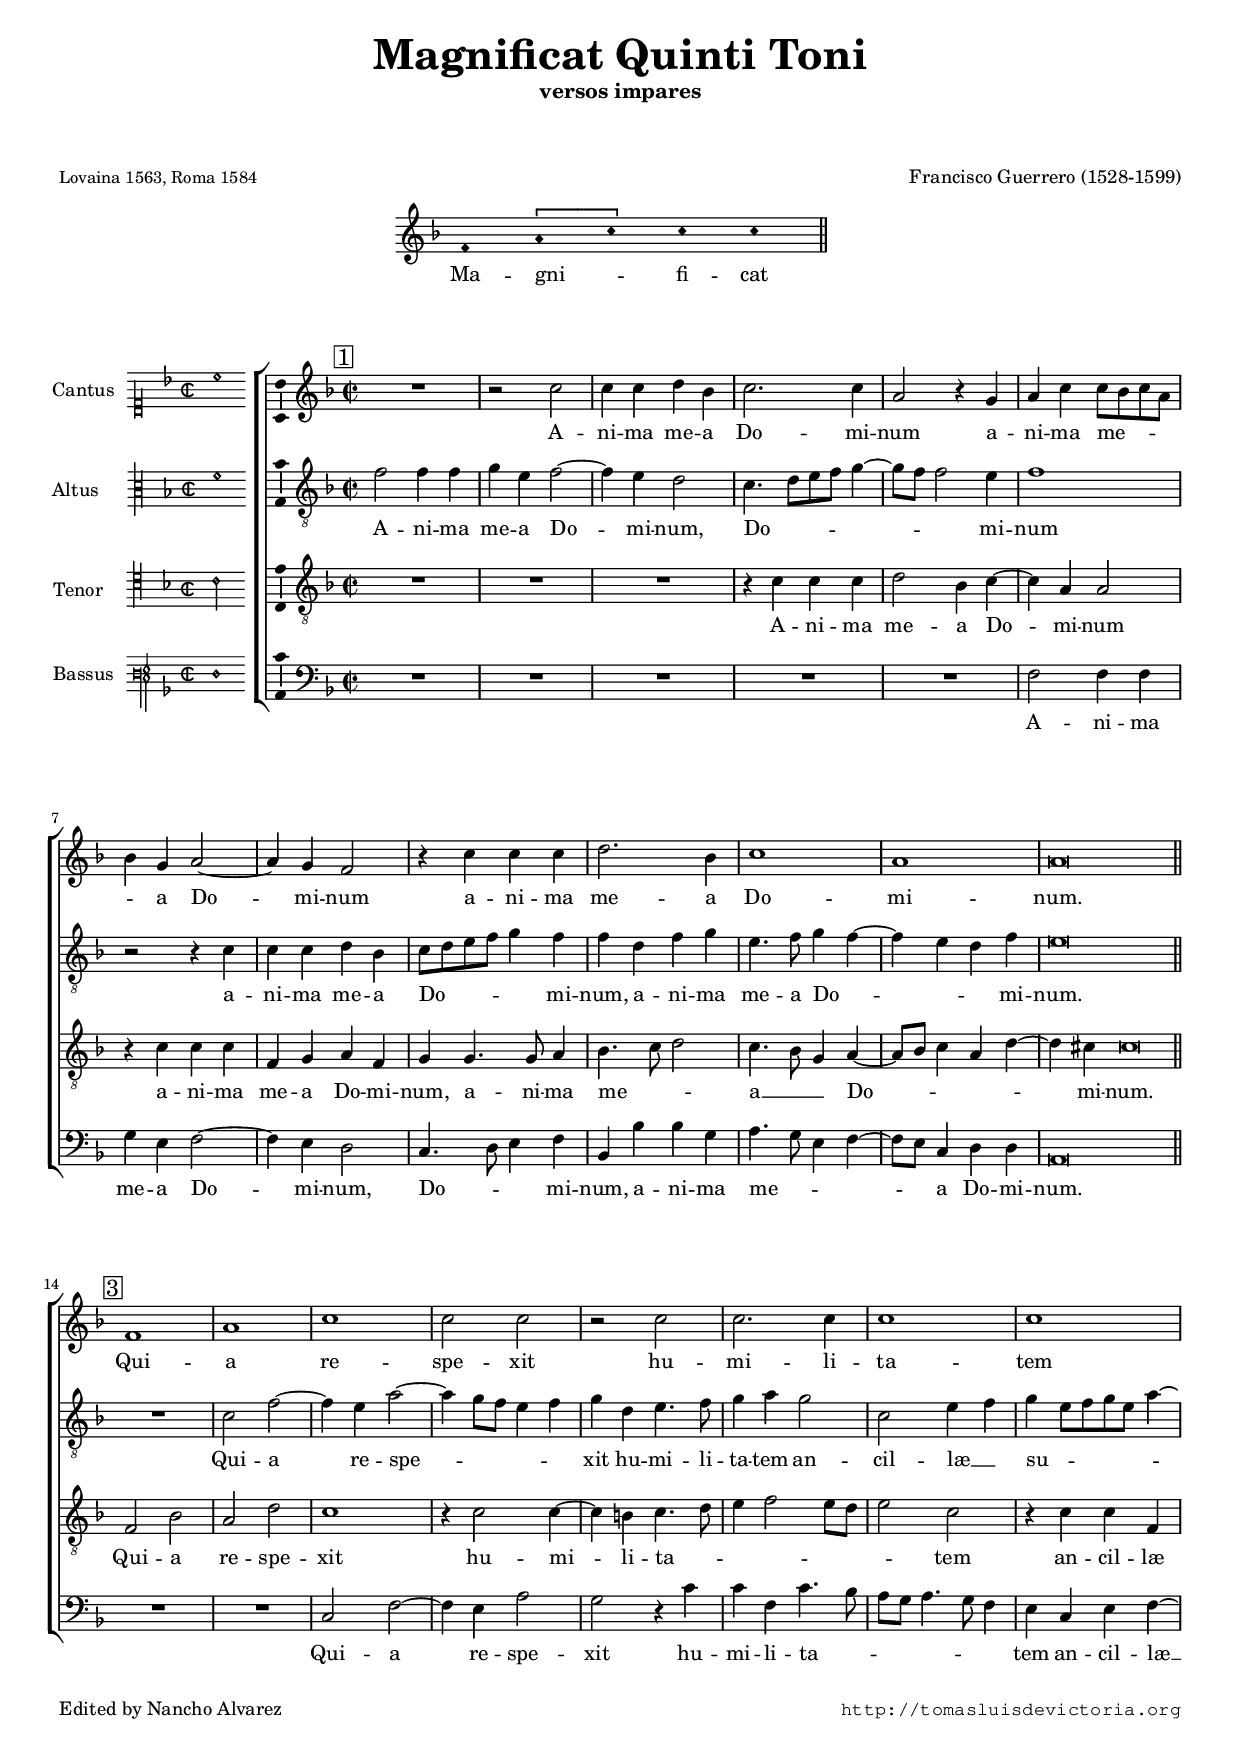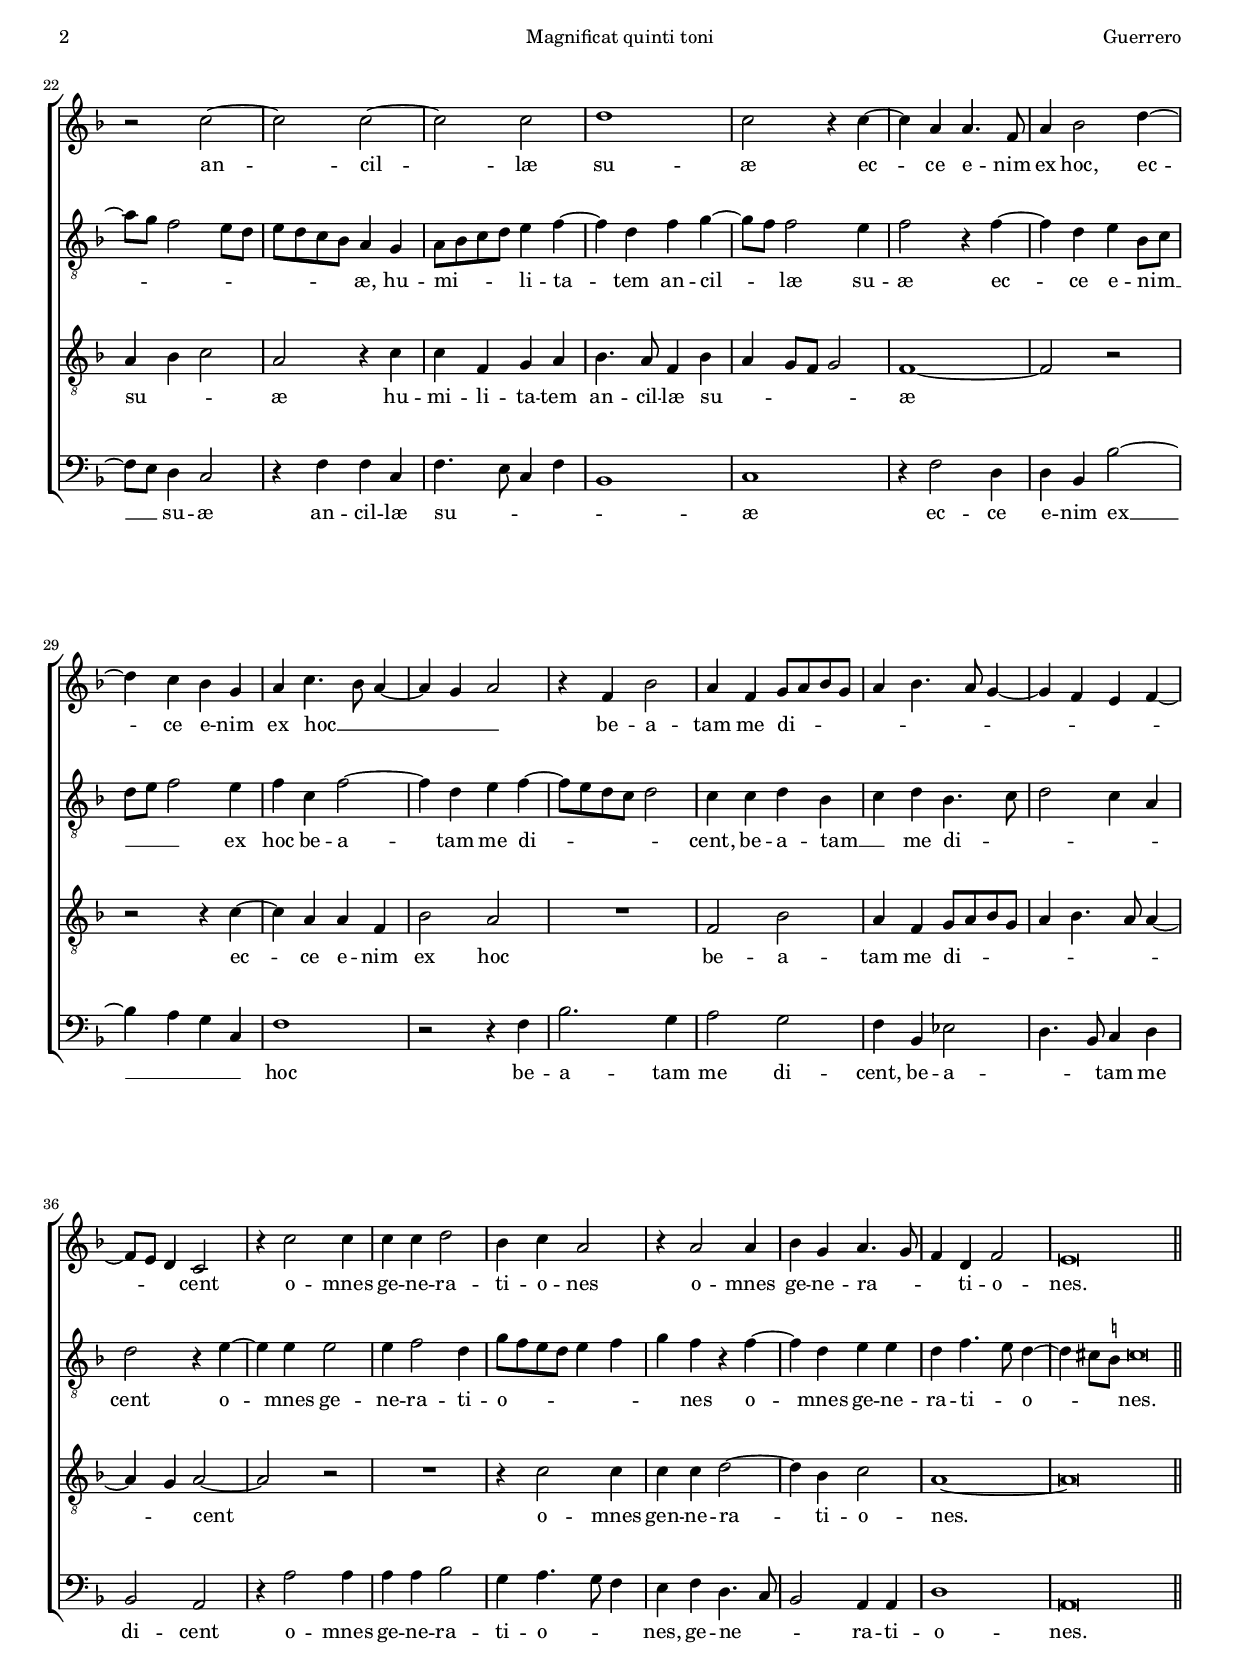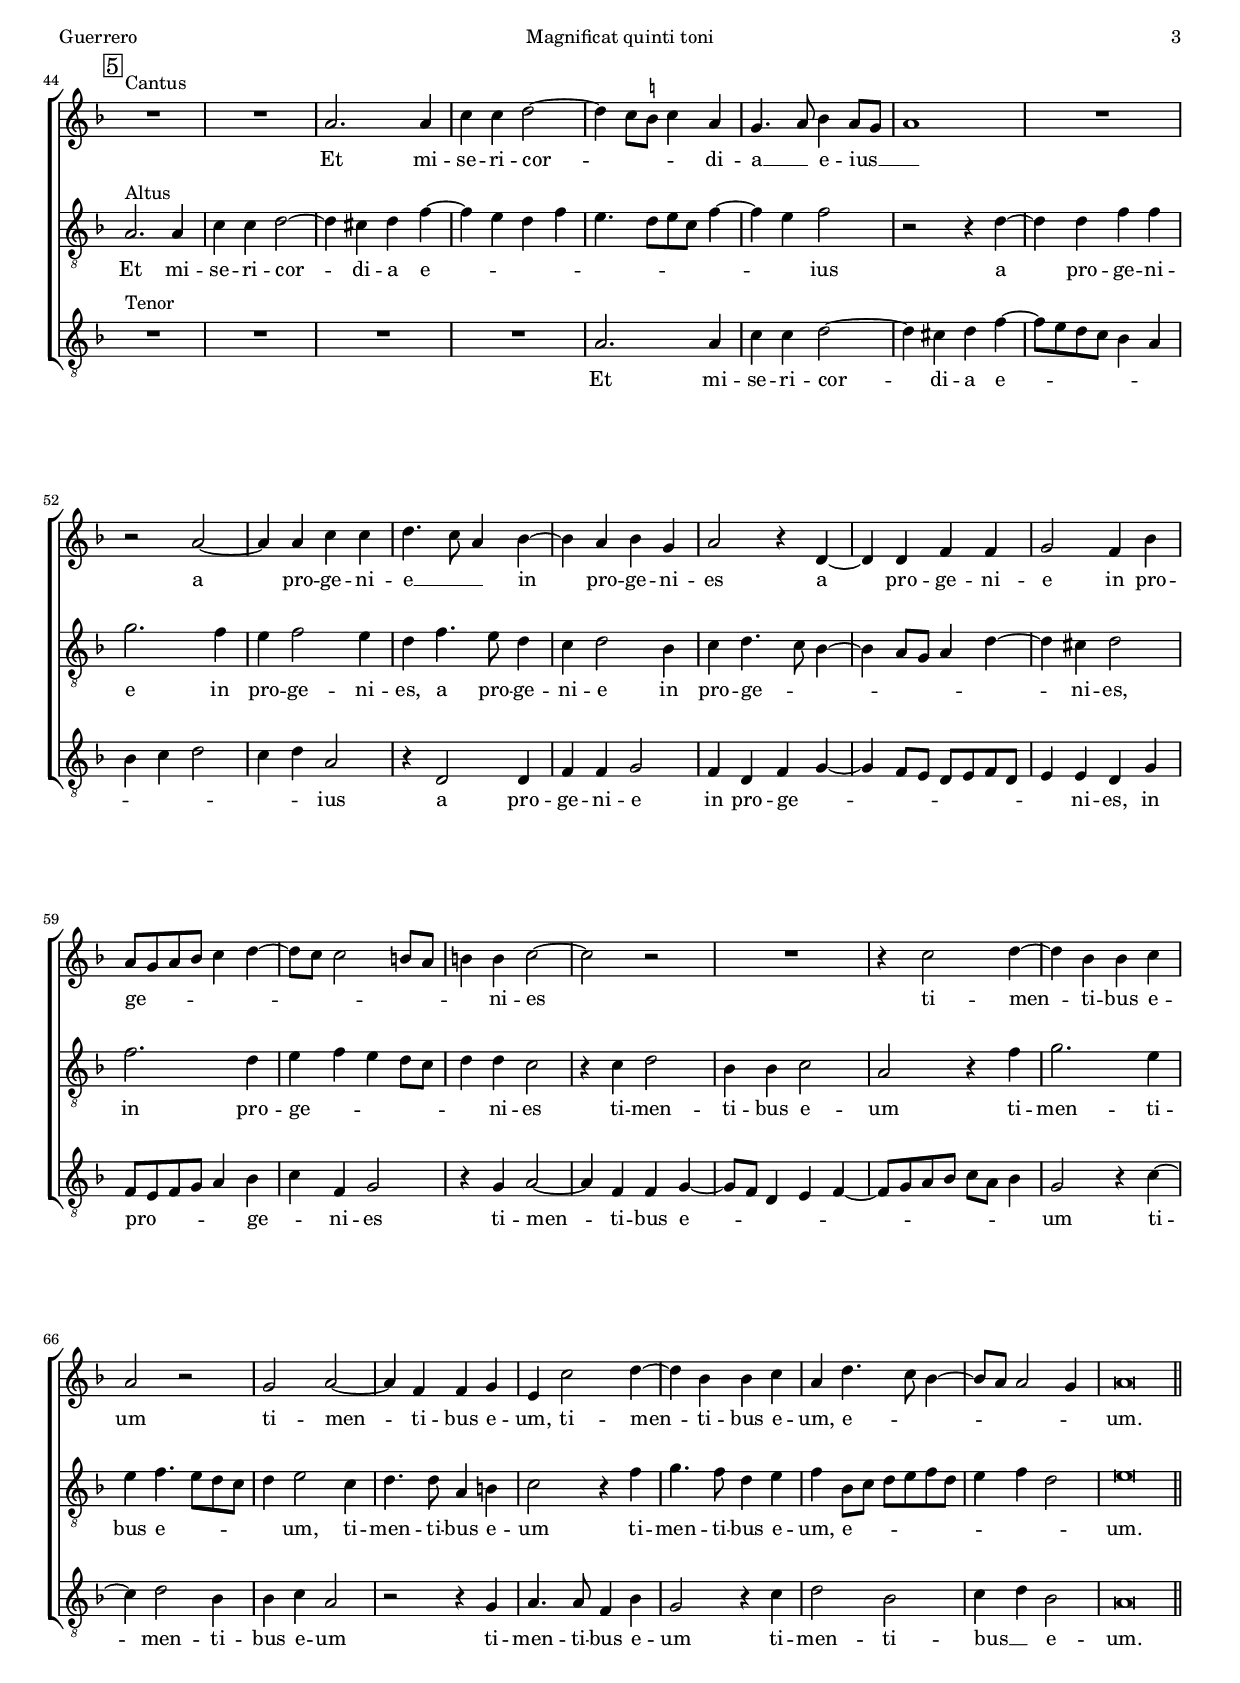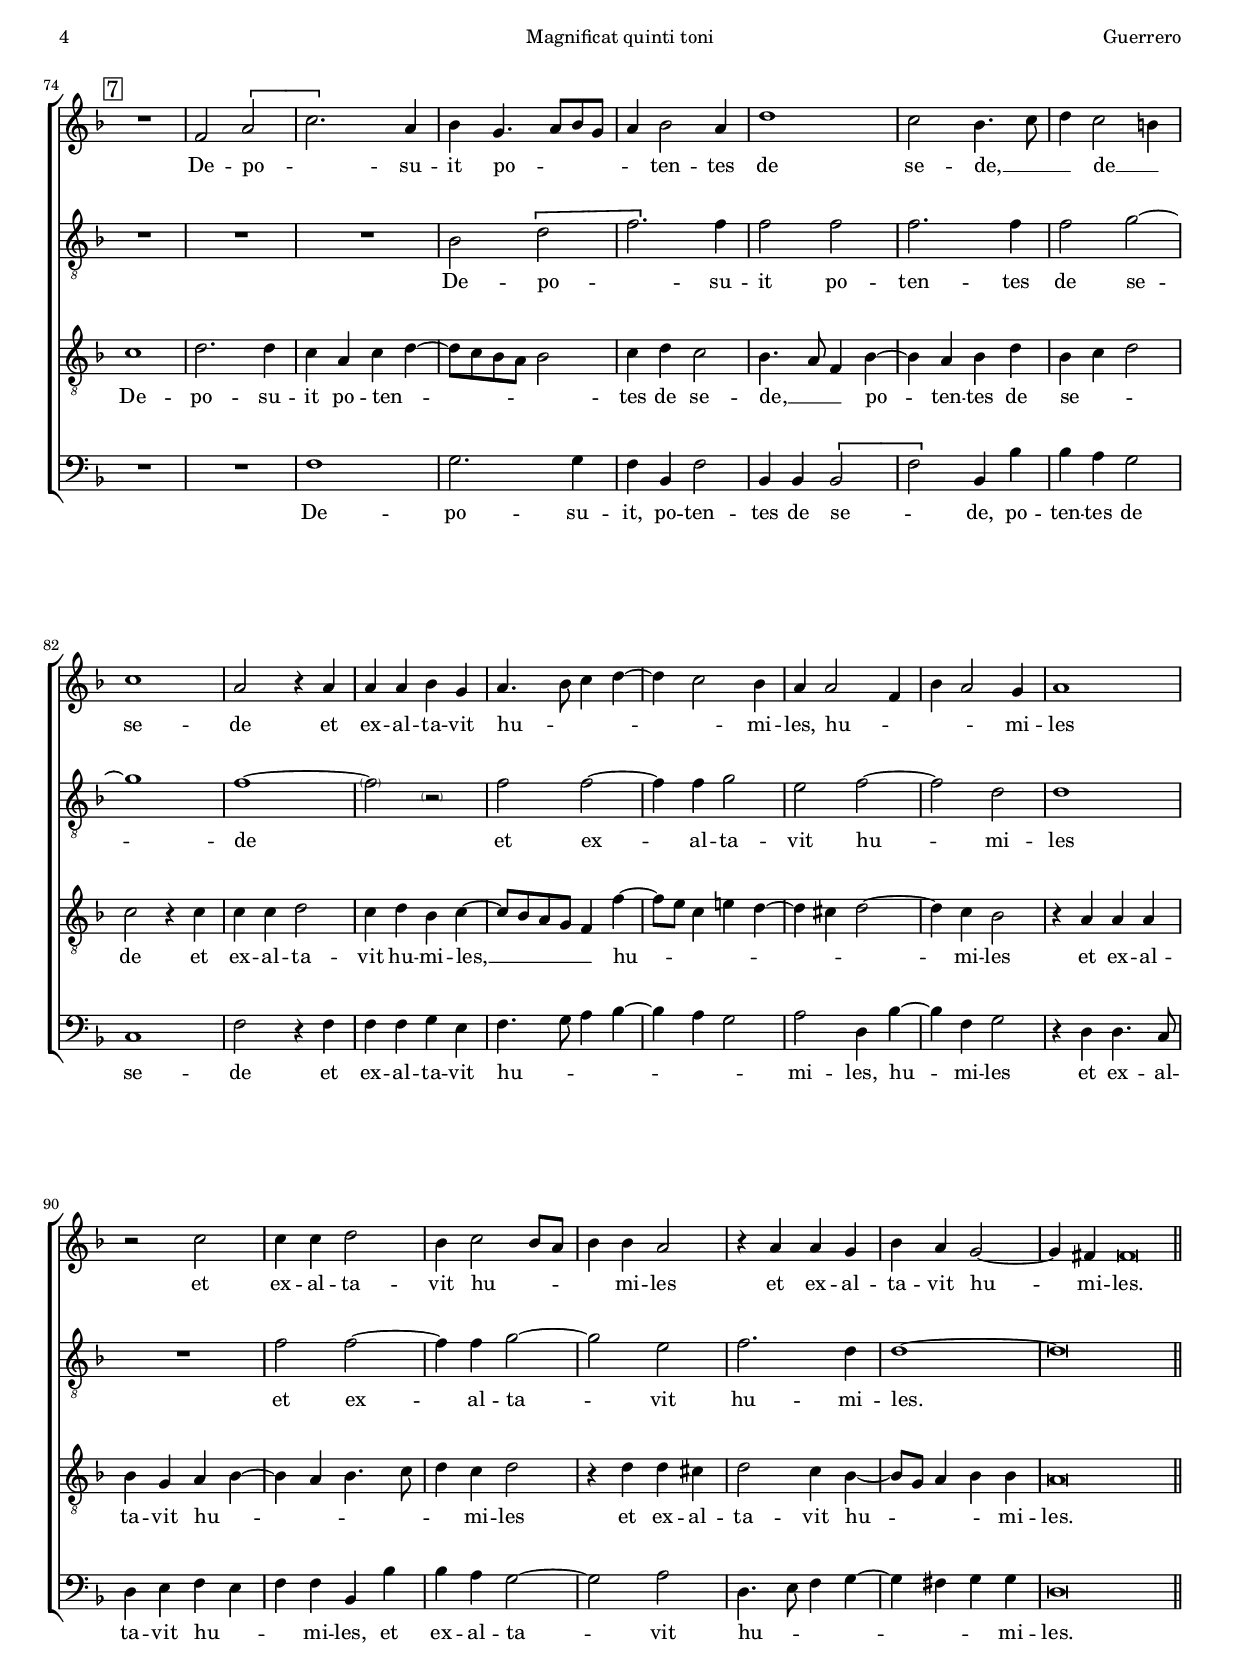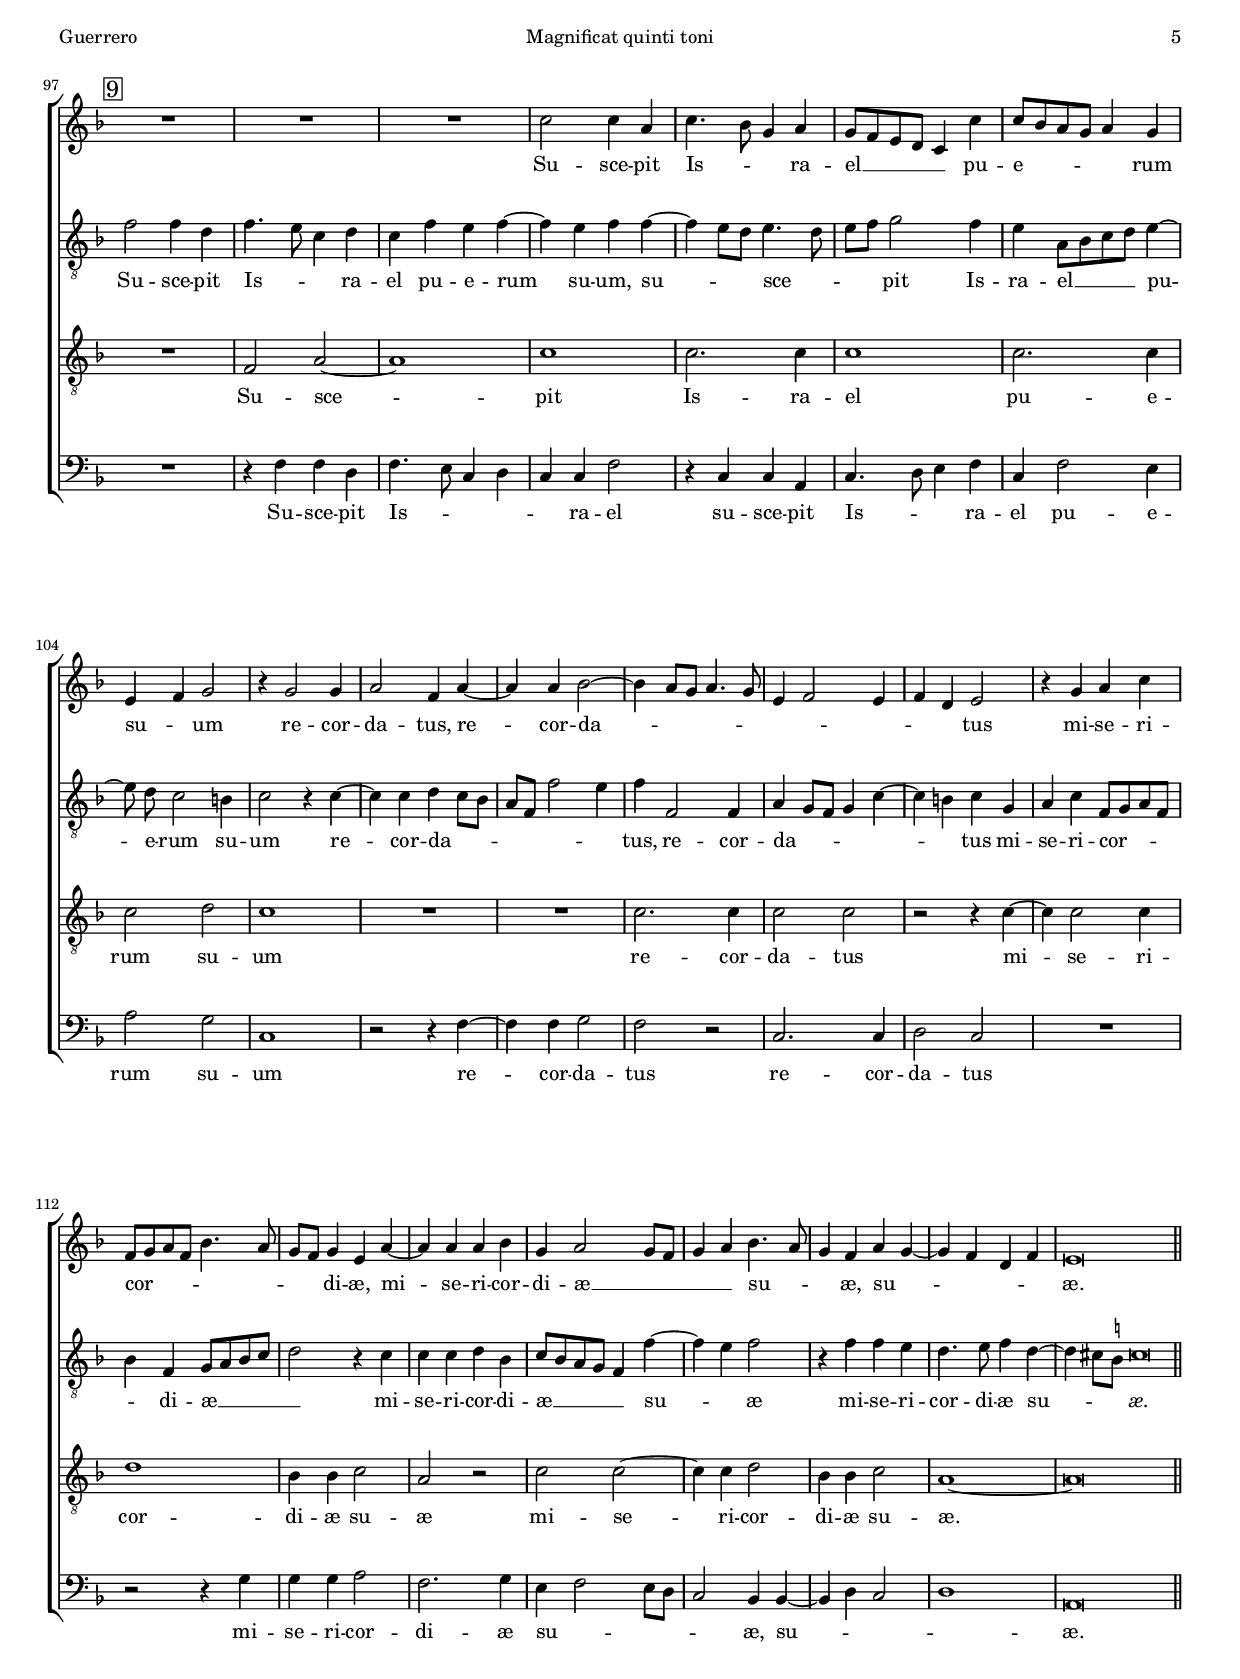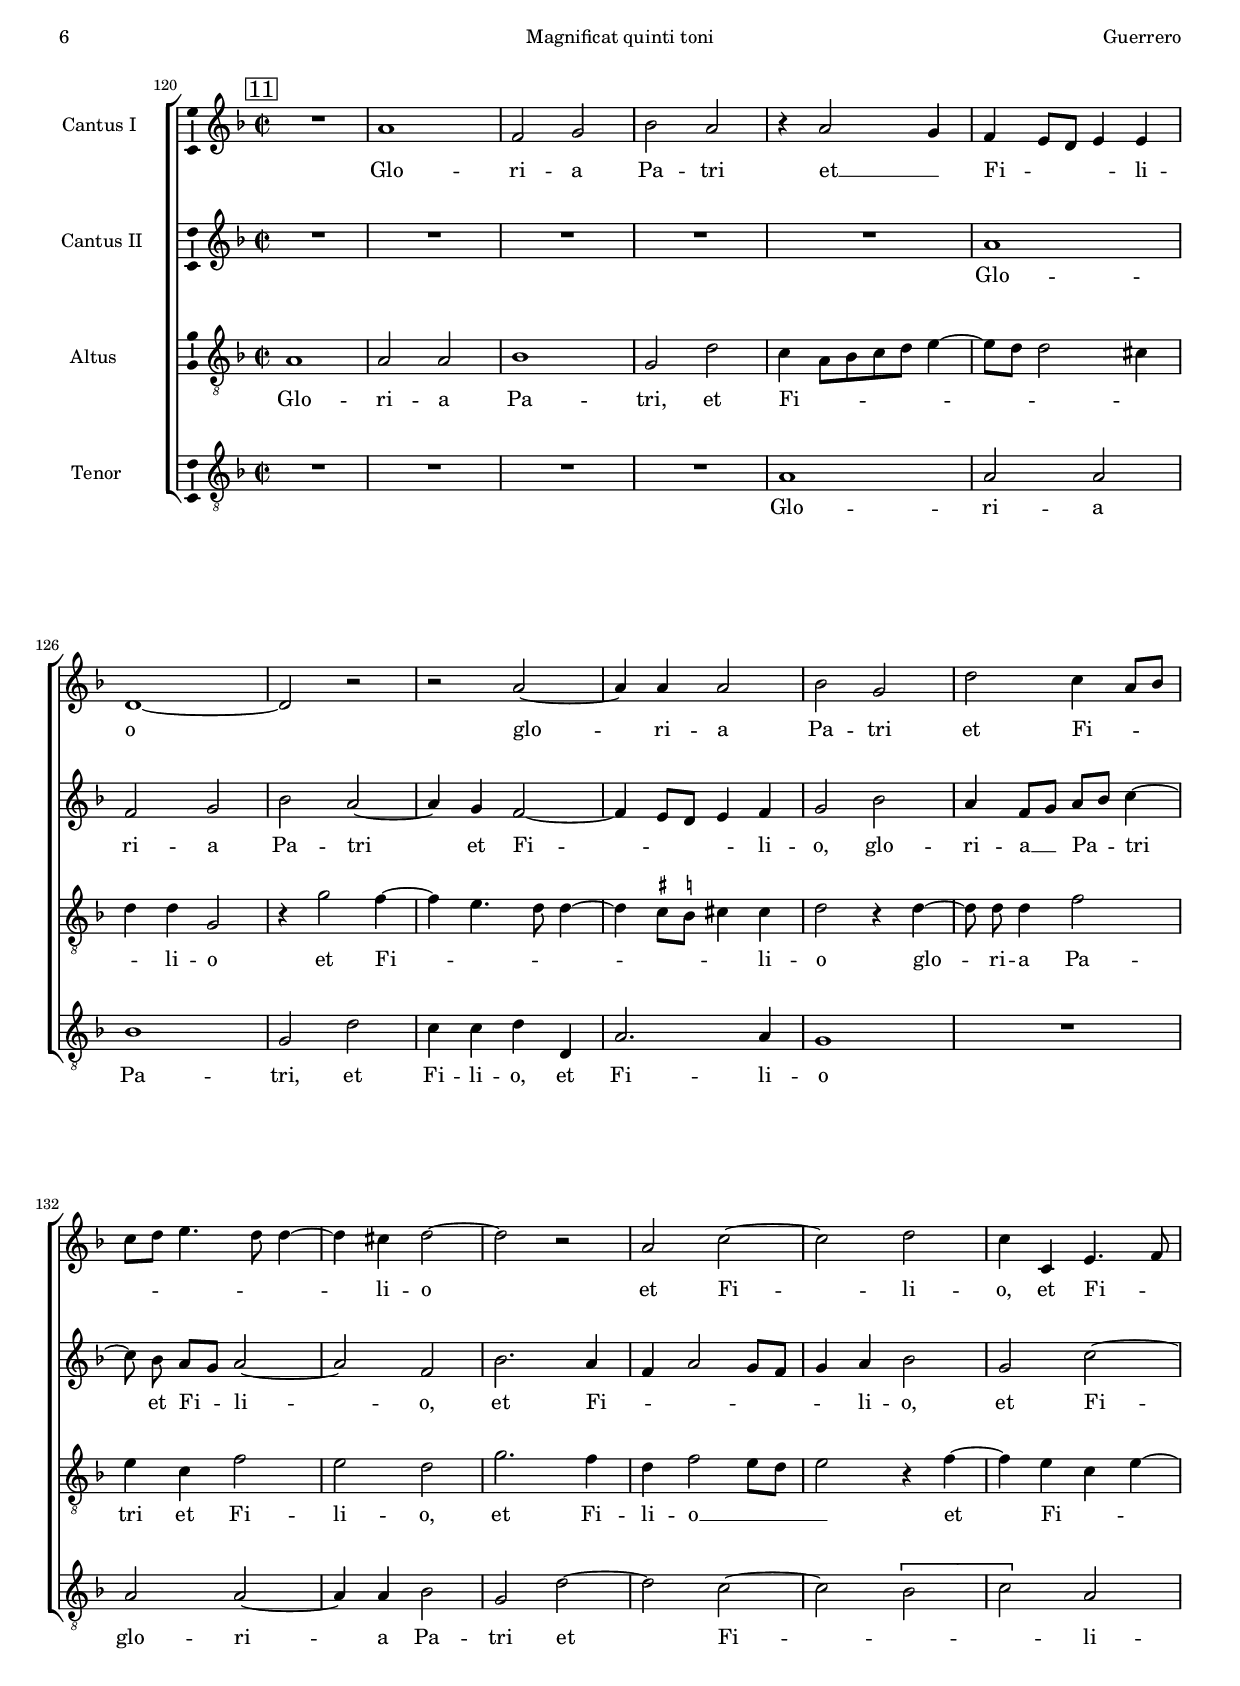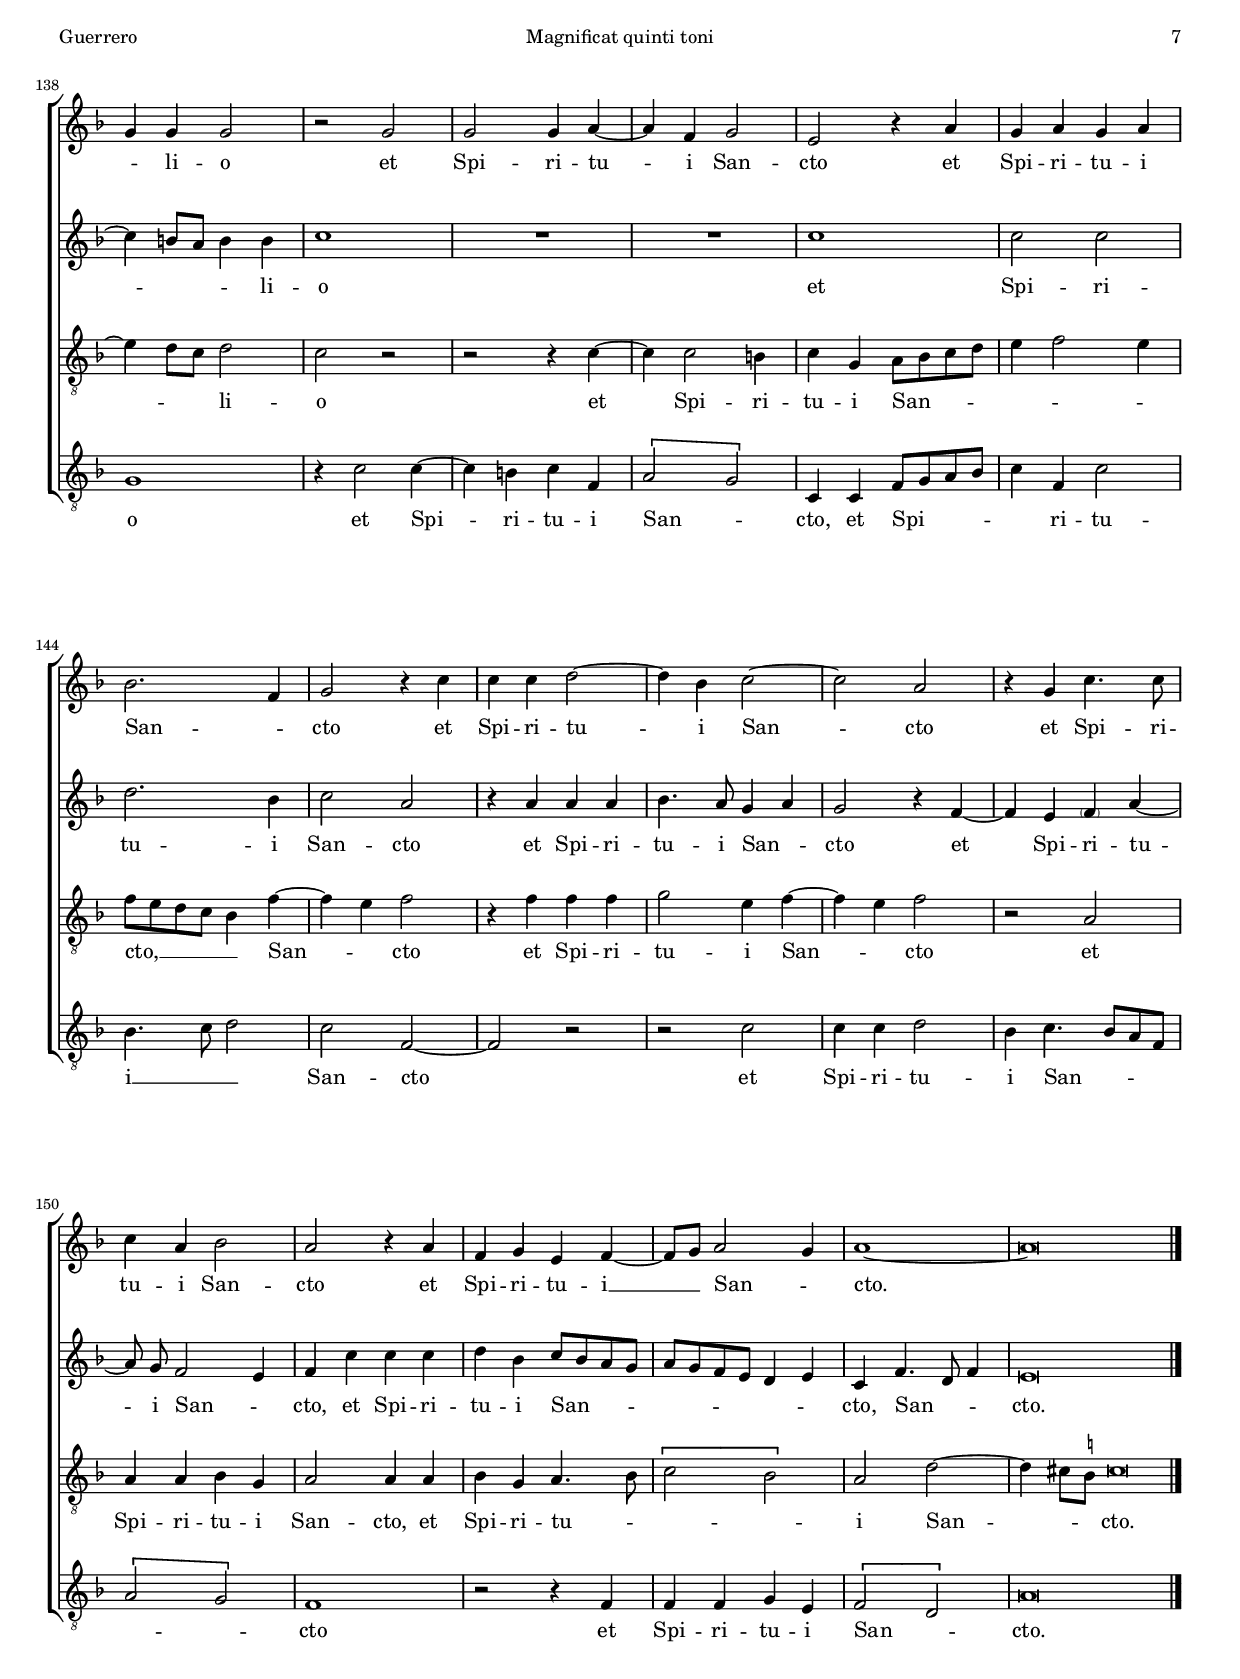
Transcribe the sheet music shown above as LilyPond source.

\version "2.18.0"

#(set-default-paper-size "a4")
#(set-global-staff-size 16.3)
#(ly:set-option 'point-and-click #f)
%mobile -s15.5 -i3.2 -ball

italicas=\override LyricText.font-shape = #'italic
rectas=\override LyricText.font-shape = #'upright
ss=\once \set suggestAccidentals = ##t
incipitwidth = 20

htitle="Magnificat quinti toni"
hcomposer="Guerrero"

\header {
	title=\markup{\fontsize #3 "Magnificat Quinti Toni"}
	subtitle="versos impares"
	subsubtitle=\markup{\null \vspace #2 }
	composer="Francisco Guerrero (1528-1599)"
        pdfauthor=\composer
	%opus="(-)"
	poet=\markup{\smaller "Lovaina 1563, Roma 1584"}
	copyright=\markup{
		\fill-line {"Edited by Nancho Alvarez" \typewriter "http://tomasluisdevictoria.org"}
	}
%	tagline=""
}

\score {\transpose c c {
<<
         \new Voice = "canto" {
                 \override Staff.TimeSignature.stencil = #'()
                 \override Stem.transparent = ##t
                 \set Score.timing = ##f
                 \override NoteHead.style = #'neomensural         
                 \clef "G" 
                 \key d \minor
                 
		 f'4 \[a' c''\] c'' c'' \bar "||"
         }
         \new Lyrics \lyricsto "canto" {
                 Ma -- gni -- _ fi -- cat
         }
>>
        }%transpose

\layout {
        line-width=13\cm 
        %tablet line-width=12\cm
        indent=5.7\cm
        %tablet indent = 4\cm
        ragged-right = ##f
        \override LigatureBracket.padding = #0
}
}

%tablet \pageBreak

global={\key f \major \time 2/2 
	\mark \markup{\box 1} \skip 1*13 \bar "||" \break
	\mark \markup{\box 3} \skip 1*30 \bar "||" \break
	\mark \markup{\box 5} \skip 1*30 \bar "||" \break
	\mark \markup{\box 7} \skip 1*23 \bar "||" \break
	\mark \markup{\box 9} \skip 1*23 \bar "||" \pageBreak }


cantus=\relative c''{
	R1
	r2 c
	c4 c d bes
	c2. c4
	a2 r4 g
	a c c8 bes c a
	bes4 g a2 ~
	a4 g f2
	r4 c' c c
	d2. bes4
	c1
	a
	a\breve*1/2
	f1
	a
	c
	c2 c
	r2 c
	c2. c4
	c1
	c
	r2 c ~
	c c ~
	c c 
	d1
	c2 r4 c ~
	c4 a a4. f8
	a4 bes2 d4 ~
	d c bes g
	a c4. bes8 a4 ~
	a g a2
	r4 f bes2
	a4 f g8 a bes g
	a4 bes4. a8 g4 ~
	g f e f ~
	f8 e d4 c2
	r4 c'2 c4
	c c d2
	bes4 c a2
	r4 a2 a4
	bes4 g a4. g8
	f4 d f2
	e\breve*1/2
	\once \override TextScript.padding = #1.5
	s4*0^\markup{"Cantus"}
	R1*2
	a2. a4
	c c d2 ~
	d4 c8 \ss b c4 a 
	g4. a8 bes4 a8 g
	a1
	R1
	r2 a2 ~
	a4 a c c
	d4. c8 a4 bes ~
	bes a bes g
	a2 r4 d, ~
	d d f f
	g2 f4 bes
	a8 g a bes c4 d ~
	d8 c c2 b8 a
	b4 b c2 ~
	c r
	R1
	r4 c2 d4 ~
	d bes bes c
	a2 r
	g2 a ~
	a4 f f g
	e4 c'2 d4 ~
	d bes bes c
	a d4. c8 bes4 ~
	bes8 a a2 g4
	a\breve*1/2
	R1
	f2 \[a
	c2.\] a4
	bes g4. a8 bes g
	a4 bes2 a4
	d1
	c2 bes4. c8
	d4 c2 b4
	c1
	a2 r4 a
	a a bes g
	a4. bes8 c4 d ~
	d c2 bes4
	a4 a2 f4
	bes4 a2 g4
	a1
	r2 c
	c4 c d2
	bes4 c2 bes8 a
	bes4 bes a2
	r4 a a g
	bes a g2 ~
	g4 fis fis\breve*1/4
	R1*3
	c'2 c4 a
	c4. bes8 g4 a
	g8 f e d c4 c'
	c8 bes a g a4 g
	e4 f g2
	r4 g2 g4
	a2 f4 a ~
	a a bes2 ~
	bes4 a8 g a4. g8
	e4 f2 e4
	f d e2
	r4 g a c
	f,8 g a f bes4. a8
	g f g4 e a ~
	a a a bes
	g4 a2 g8 f
	g4 a bes4. a8
	g4 f a g ~
	g f d f
	e\breve*1/2
}

altus=\relative c'{
	f2 f4 f
	g e f2 ~
	f4 e d2
	c4. d8[ e f] g4 ~
	g8 f f2 e4
	f1
	r2 r4 c
	c c d bes
	c8 d e f g4 f
	f4 d f g
	e4. f8 g4 f ~
	f e d f
	e\breve*1/2
	R1
	c2 f ~
	f4 e a2 ~
	a4 g8 f e4 f
	g d e4. f8
	g4 a g2
	c, e4 f
	g e8[ f g e] a4 ~
	a8 g f2 e8 d
	e d c bes a4 g
	a8 bes c d e4 f ~
	f d f g ~
	g8 f f2 e4
	f2 r4 f ~
	f d e bes8 c d e f2 e4
	f4 c f2 ~
	f4 d e f ~
	f8 e d c d2
	c4 c d bes
	c d bes4. c8
	d2 c4 a
	d2 r4 e ~
	e e e2
	e4 f2 d4
	g8 f e d e4 f
	g f r4 f ~
	f d e e 
	d f4. e8 d4 ~
	d cis8 \ss b cis\breve*1/4
	\once \override TextScript.padding = #1.5
	s4*0^\markup{"Altus"}
	a2. a4
	c c d2 ~
	d4 cis d f ~
	f e d f
	e4. d8[ e c] f4 ~
	f e f2
	r2 r4 d ~
	d d f f
	g2. f4
	e4 f2 e4
	d f4. e8 d4
	c d2 bes4
	c d4. c8 bes4 ~
	bes a8 g a4 d ~
	d cis d2
	f2. d4
	e4 f e d8 c
	d4 d c2
	r4 c d2
	bes4 bes c2
	a2 r4 f'
	g2. e4
	e f4. e8 d c
	d4 e2 c4
	d4. d8 a4 b
	c2 r4 f
	g4. f8 d4 e
	f bes,8 c d e f d
	e4 f d2
	e\breve*1/2
	R1*3
	bes2 \[d
	f2.\] f4
	f2 f
	f2. f4
	f2 g ~
	g1
	f1 ~
	\parenthesize f2 \parenthesize r2 %? f1
	f2 f ~
	f4 f g2
	e f ~
	f d
	d1
	R1
	f2 f ~
	f4 f g2 ~
	g e
	f2. d4
	d1 ~
	d\breve*1/2
	f2 f4 d
	f4. e8 c4 d
	c f e f ~
	f4 e f f ~
	f e8 d e4. d8
	e f g2 f4
	e a,8[ bes c d] e4 ~
	e8 \noBeam d c2 b4
	c2 r4 c ~
	c c d c8 bes
	a f f'2 e4
	f4 f,2 f4
	a g8 f g4 c ~
	c b c g
	a c f,8 g a f
	bes4 f g8 a bes c
	d2 r4 c
	c c d bes
	c8 bes a g f4 f' ~
	f e f2
	r4 f f e
	d4. e8 f4 d ~
	d cis8 \ss b cis\breve*1/4
}

tenor=\relative c'{
	R1*3
	r4 c c c
	d2 bes4 c ~
	c a a2
	r4 c c c
	f, g a f
	g g4. g8 a4
	bes4. c8 d2
	c4. bes8 g4 a ~
	a8 bes c4 a d ~
	d cis cis\breve*1/4
	f,2 bes
	a d
	c1
	r4 c2 c4 ~
	c b c4. d8
	e4 f2 e8 d
	e2 c
	r4 c c f,
	a bes c2
	a r4 c
	c f, g a
	bes4. a8 f4 bes
	a4 g8 f g2
	f1 ~
	f2 r
	r r4 c' ~
	c a a f
	bes2 a
	R1
	f2 bes
	a4 f g8 a bes g
	a4 bes4. a8 a4 ~
	a g a2 ~
	a r
	R1
	r4 c2 c4
	c c d2 ~
	d4 bes c2
	a1 ~
	a\breve*1/2
	\once \override TextScript.padding = #1.5
	s4*0^\markup{"Tenor"}
	R1*4
	a2. a4
	c c d2 ~
	d4 cis d f ~
	f8 e d c bes4 a
	bes c d2
	c4 d a2
	r4 d,2 d4
	f f g2
	f4 d f g ~
	g f8 e d e f d
	e4 e d g
	f8 e f g a4 bes
	c4 f, g2
	r4 g a2 ~
	a4 f f g ~
	g8 f d4 e f ~
	f8 g a bes c a bes4
	g2 r4 c ~
	c d2 bes4
	bes c a2
	r2 r4 g
	a4. a8 f4 bes
	g2 r4 c
	d2 bes
	c4 d bes2
	a\breve*1/2
	c1
	d2. d4
	c a c d ~
	d8 c bes a bes2
	c4 d c2
	bes4. a8 f4 bes ~
	bes a bes d
	bes4 c d2
	c r4 c 
	c c d2
	c4 d bes c ~
	c8 bes a g f4 f' ~
	f8 e c4 e! d ~
	d cis d2 ~
	d4 c bes2
	r4 a a a
	bes g a bes ~ %? sic
	bes a bes4. c8
	d4 c d2
	r4 d d cis
	d2 c4 bes ~
	bes8 g a4 bes bes 
	a\breve*1/2
	R1
	f2 a ~
	a1
	c1
	c2. c4
	c1
	c2. c4
	c2 d
	c1
	R1*2
	c2. c4
	c2 c
	r2 r4 c ~
	c c2 c4
	d1
	bes4 bes c2
	a r
	c2 c ~
	c4 c d2
	bes4 bes c2
	a1 ~
	a\breve*1/2
}

bassus=\relative c{
	R1*5
	f2 f4 f
	g e f2 ~
	f4 e d2
	c4. d8 e4 f
	bes, bes' bes g
	a4. g8 e4 f ~
	f8 e c4 d d
	a\breve*1/2
	R1*2 c2 f ~
	f4 e a2
	g r4 c
	c f, c'4. bes8
	a8 g a4. g8 f4
	e c e f ~
	f8 e d4 c2
	r4 f f c 
	f4. e8 c4 f
	bes,1
	c1
	r4 f2 d4
	d bes bes'2 ~
	bes4 a g c,
	f1
	r2 r4 f
	bes2. g4
	a2 g
	f4 bes, ees2 
	d4. bes8 c4 d
	bes2 a
	r4 a'2 a4
	a a bes2
	g4 a4. g8 f4
	e f d4. c8
	bes2 a4 a 
	d1
	a\breve*1/2
	R1*30
	R1*2
	f'1
	g2. g4
	f bes, f'2
	bes,4 bes \[bes2
	f'\] bes,4 bes'
	bes4 a g2
	c,1
	f2 r4 f
	f f g e
	f4. g8 a4 bes ~
	bes a g2
	a d,4 bes' ~
	bes f g2
	r4 d d4. c8
	d4 e f e
	f f bes, bes'
	bes a g2 ~
	g a
	d,4. e8 f4 g ~
	g fis g g
	d\breve*1/2
	R1
	r4 f f d
	f4. e8 c4 d
	c c f2
	r4 c c a
	c4. d8 e4 f
	c f2 e4
	a2 g
	c,1
	r2 r4 f ~
	f f g2
	f2 r
	c2. c4
	d2 c
	R1
	r2 r4 g'
	g g a2
	f2. g4
	e f2 e8 d
	c2 bes4 bes ~
	bes d c2
	d1
	a\breve*1/2
}

textocantus=\lyricmode{
A -- ni -- ma me -- a Do -- mi -- num
a -- ni -- ma me -- _ _ _ _ a Do -- mi -- num
a -- ni -- ma me -- a Do -- mi -- num.
Qui -- a re -- spe -- xit hu -- mi -- li -- ta -- tem an -- cil -- læ su -- æ
ec -- ce e -- nim ex hoc, 
ec -- ce e -- nim ex hoc __ _ _ _ _ 
be -- a -- tam me di -- _ _ _ _ _ _ _ _ _ _ _ _ cent
o -- mnes ge -- ne -- ra -- ti -- o -- nes
o -- mnes ge -- ne -- ra -- _ _ ti -- o -- nes.
Et mi -- se -- ri -- cor -- _ _ _ di -- a __ _ e -- ius __ _ _ 
a pro -- ge -- ni -- e __ _ _ in pro -- ge -- ni -- es
a pro -- ge -- ni -- e in pro -- ge -- _ _ _ _ _ _ _ _ _ _ ni -- es
ti -- men -- ti -- bus e -- um
ti -- men -- ti -- bus e -- um,
ti -- men -- ti -- bus e -- um,
e -- _ _ _ _ _ um.
De -- po -- _ su -- it po -- _ _ _ _ ten -- tes de se -- de, __ _ _ 
de __ _ se -- de
et ex -- al -- ta -- vit hu -- _ _ _ _ mi -- les,
hu -- _ _ _ mi -- les
et ex -- al -- ta -- vit hu -- _ _ _ mi -- les
et ex -- al -- ta -- vit hu -- mi -- les.
Su -- sce -- pit Is -- _ _ ra -- el __ _ _ _ _ 
pu -- e -- _ _ _ _ rum su -- _ um
re -- cor -- da -- tus,
re -- cor -- da -- _ _ _ _ _ _ _ _ _ tus
mi -- se -- ri -- cor -- _ _ _ _ _ _ _ di -- æ,
mi -- se -- ri -- cor -- di -- æ __ _ _ _ _ su -- _ _ æ,
su -- _ _ _ _ æ.
}

textoaltus=\lyricmode{
A -- ni -- ma me -- a Do -- mi -- num,
Do -- _ _ _ _ _ _ mi -- num
a -- ni -- ma me -- a Do -- _ _ _ _ mi -- num,
a -- ni -- ma me -- a Do -- _ _ _ mi -- num.
Qui -- a re -- spe -- _ _ _ _ xit hu -- mi -- li -- ta -- tem
an -- cil -- læ __ _ su -- _ _ _ _ _ _ _ _ _ _ _ _ _ æ,
hu -- mi -- _ _ _ li -- ta -- tem an -- cil -- _ læ su -- æ
ec -- ce e -- nim __ _ _ _ _ ex hoc
be -- a -- tam me di -- _ _ _ _ cent,
be -- a -- tam __ _ me di -- _ _ _ _ cent
o -- mnes ge -- ne -- ra -- ti -- o -- _ _ _ _ _ _ nes
o -- mnes ge -- ne -- ra -- ti -- _ o -- _ _ nes.
Et mi -- se -- ri -- cor -- di -- a e -- _ _ _ _ _ _ _ _ _ ius
a pro -- ge -- ni -- e in pro -- ge -- ni -- es,
a pro -- ge -- ni -- e in pro -- ge -- _ _ _ _ _ _ ni -- es,
in pro -- ge -- _ _ _ _ _ ni -- es
ti -- men -- ti -- bus e -- um
ti -- men -- ti -- bus e -- _ _ _ _ um,
ti -- men -- ti -- bus e -- um
ti -- men -- ti -- bus e -- um,
e -- _ _ _ _ _ _ _ _ um.
De -- po -- _ su -- it po -- ten -- tes
de se -- de
et ex -- al -- ta -- vit hu -- mi -- les
et ex -- al -- ta -- vit hu -- mi -- les.
Su -- sce -- pit Is -- _ _ ra -- el
pu -- e -- rum su -- um,
su -- _ _ sce -- _ _ _ pit Is -- ra -- el __ _ _ _ pu -- e -- rum su -- um
re -- cor -- da -- _ _ _ _ _ _ tus,
re -- cor -- da -- _ _ _ _ _ tus
mi -- se -- ri -- cor -- _ _ _ _ di -- æ __ _ _ _ _ 
mi -- se -- ri -- cor -- di -- æ __ _ _ _ _ su -- _ æ
mi -- se -- ri -- cor -- di -- æ su -- _ _ \italicas æ.
}

textotenor=\lyricmode{
A -- ni -- ma me -- a Do -- mi -- num
a -- ni -- ma me -- a Do -- mi -- num,
a -- ni -- ma me -- _ _ a __ _ _ Do -- _ _ _ _ mi -- num.
Qui -- a re -- spe -- xit
hu -- mi -- li -- ta -- _ _ _ _ _ _ tem
an -- cil -- læ su -- _ _ æ
hu -- mi -- li -- ta -- tem an -- cil -- læ su -- _ _ _ _ æ
ec -- ce e -- nim ex hoc
be -- a -- tam me di -- _ _ _ _ _ _ _ _ cent
o -- mnes gen -- ne -- ra -- ti -- o -- nes.
Et mi -- se -- ri -- cor -- di -- a e -- _ _ _ _ _ _ _ _ _ _ ius
a pro -- ge -- ni -- e in pro -- ge -- _ _ _ _ _ _ _ _ ni -- es,
in pro -- _ _ _ _ ge -- _ ni -- es
ti -- men -- ti -- bus e -- _ _ _ _ _ _ _ _ _ _ um
ti -- men -- ti -- bus e -- um
ti -- men -- ti -- bus e -- um
ti -- men -- ti -- bus __ _ e -- um.
De -- po -- su -- it po -- ten -- _ _ _ _ _ tes de se -- de, __ _ _ 
po -- ten -- tes de se -- _ _ de
et ex -- al -- ta -- vit hu -- mi -- les, __ _ _ _ _ 
hu -- _ _ _ _ _ _ mi -- les
et ex -- al -- ta -- vit hu -- _ _ _ _ _ mi -- les
et ex -- al -- ta -- vit hu -- _ _ _ mi -- les.
Su -- sce -- pit Is -- ra -- el pu -- e -- rum su -- um
re -- cor -- da -- tus
mi -- se -- ri -- cor -- di -- æ su -- æ
mi -- se -- ri -- cor -- di -- æ su -- æ.
}

textobassus=\lyricmode{
A -- ni -- ma me -- a Do -- mi -- num,
Do -- _ _ mi -- num,
a -- ni -- ma me -- _ _ _ _ a Do -- mi -- num.
Qui -- a re -- spe -- xit hu -- mi -- li -- ta -- _ _ _ _ _ _ tem
an -- cil -- læ __ _ su -- æ
an -- cil -- læ su -- _ _ _ _ æ
ec -- ce e -- nim ex __ _ _ _ hoc
be -- a -- tam me di -- cent,
be -- a -- _ _ tam me di -- cent
o -- mnes ge -- ne -- ra -- ti -- o -- _ _ nes,
ge -- ne -- _ _ ra -- ti -- o -- nes.
De -- po -- su -- it,
po -- ten -- tes de se -- _ de,
po -- ten -- tes de se -- de
et ex -- al -- ta -- vit hu -- _ _ _ _ _ mi -- les,
hu -- mi -- les
et ex -- al -- ta -- vit hu -- _ _ mi -- les,
et ex -- al -- ta -- vit hu -- _ _ _ _ _ mi -- les.
Su -- sce -- pit Is -- _ _ _ _ ra -- el
su -- sce -- pit Is -- _ _ ra -- el
pu -- e -- rum su -- um
re -- cor -- da -- tus
re -- cor -- da -- tus
mi -- se -- ri -- cor -- di -- æ su -- _ _ _ _ æ,
su -- _ _ _ æ.
}

incipitcantus=\markup{
	\score{
		{ 
		\set Staff.instrumentName="Cantus  "
		\override NoteHead.style = #'neomensural
		\override Rest.style = #'neomensural
		\override Staff.TimeSignature.style = #'neomensural
		\cadenzaOn 
		\clef "petrucci-c1"
		\key f \major
		\time 2/2
		c''1
		} 
	\layout {
		\context {\Voice
			\remove Ligature_bracket_engraver
			\consists Mensural_ligature_engraver
		}
		line-width=\incipitwidth
		indent = 0
	}
	}
}


incipitaltus=\markup{
	\score{
		{ 
		\set Staff.instrumentName="Altus     "
		\override NoteHead.style = #'neomensural
		\override Rest.style = #'neomensural
		\override Staff.TimeSignature.style = #'neomensural
		\cadenzaOn 
		\clef "petrucci-c3"
		\key f \major
		\time 2/2
		f'1
		} 
	\layout {
		\context {\Voice
			\remove Ligature_bracket_engraver
			\consists Mensural_ligature_engraver
		}
		line-width=\incipitwidth
		indent = 0
	}
	}
}

incipittenor=\markup{
	\score{
		{ 
		\set Staff.instrumentName="Tenor    "
		\override NoteHead.style = #'neomensural 
		\override Rest.style = #'neomensural
		\override Staff.TimeSignature.style = #'neomensural
		\cadenzaOn 
		\clef "petrucci-c4"
		\key f \major
		\time 2/2
		c'2
		} 
	\layout {
		\context {\Voice
			\remove Ligature_bracket_engraver
			\consists Mensural_ligature_engraver
		}
		line-width=\incipitwidth
		indent=0
	}
	}
}

incipitbassus=\markup{
	\score{
		{ 
		\set Staff.instrumentName="Bassus  "
		\override NoteHead.style = #'neomensural 
		\override Rest.style = #'neomensural
		\override Staff.TimeSignature.style = #'neomensural
		\cadenzaOn 
		\clef "petrucci-f3"
		\key f \major
		\time 2/2
		f1
		} 
	\layout {
		\context {\Voice
			\remove Ligature_bracket_engraver
			\consists Mensural_ligature_engraver
		}
		line-width=\incipitwidth
		indent=0
	}
	}
}



\score {\transpose c' c'{
\new ChoirStaff<<

	\new Staff <<\global
	\new Voice="v1" {
		\set Staff.instrumentName=\incipitcantus
		\clef "treble"
		\cantus }
	\new Lyrics \lyricsto "v1" {\textocantus }
	>>

	\new Staff <<\global
	\new Voice="v2" {
		\set Staff.instrumentName=\incipitaltus
		\clef "G_8"
		\altus }
	\new Lyrics \lyricsto "v2" {\textoaltus }
	>>
	
	\new Staff <<\global
	\new Voice="v3" {
		\set Staff.instrumentName=\incipittenor
		\clef "G_8"
		\tenor }
	\new Lyrics \lyricsto "v3" {\textotenor }
	>>

	\new Staff <<\global
	\new Voice="v4" {
		\set Staff.instrumentName=\incipitbassus
		\clef "bass"
		\bassus }
	\new Lyrics \lyricsto "v4" {\textobassus }
	>>
	
>>

	}%transpose

\layout{ 
	\context {\Lyrics 
		\override VerticalAxisGroup.minimum-Y-extent = #'(-0.0 . 0.0) 
		%\override LyricText.font-size = #1.2
		\override LyricHyphen.minimum-distance = #0.33
	}
	\context {\Score 
		\override BarNumber.padding = #2 
	}
	\context {\Voice 
		%melismaBusyProperties = #'() 
	}
	\context { \Staff \RemoveEmptyStaves }
	\context {\Staff 
		\override VerticalAxisGroup.staff-staff-spacing =
			#'((basic-distance . 11) (minimum-distance . 0) (padding . 1))
		\consists Ambitus_engraver 
		\override LigatureBracket.padding = #1
	}
}

%\midi {}

}
%%%%%%%%%%%%%%%%%%%%%%%%%%%%%%%%%%%%%%%%%%%%%%%%%%%%%%%%%%%%%%%%%%%%%%



global={\key f \major \time 2/2 
	\mark \markup{\box 11} \skip 1*36 \bar "|." }


cantus=\relative c''{
	\set Score.currentBarNumber = #120 \bar ""
	R1
	a1
	f2 g
	bes a
	r4 a2 g4
	f e8 d e4 e
	d1 ~
	d2 r
	r
	a' ~
	a4 a a2
	bes g
	d'2 c4 a8 bes
	c d e4. d8 d4 ~
	d cis d2 ~
	d r
	a c ~
	c d 
	c4 c, e4. f8
	g4 g g2
	r2 g
	g2 g4 a ~
	a f g2
	e r4 a
	g a g a
	bes2. f4
	g2 r4 c
	c c d2 ~
	d4 bes c2 ~
	c a
	r4 g c4. c8
	c4 a bes2
	a r4 a
	f g e f ~
	f8 g a2 g4
	a1 ~
	a\breve*1/2
}

altus=\relative c''{
	R1*5
	a1
	f2 g
	bes a ~
	a4 g f2 ~
	f4 e8 d e4 f
	g2 bes
	a4 f8 g a bes c4 ~
	c8 \noBeam bes a8[ g] a2 ~
	a f
	bes2. a4
	f4 a2 g8 f
	g4 a bes2
	g c ~
	c4 b8 a b4 b
	c1
	R1*2
	c1
	c2 c
	d2. bes4
	c2 a
	r4 a a a
	bes4. a8 g4 a
	g2 r4 f ~
	f e \parenthesize f a ~ %? f e g a ~
	a8 \noBeam g f2 e4
	f c' c c
	d bes c8 bes a g
	a g f e d4 e
	c4 f4. d8 f4 
	e\breve*1/2
}

tenor=\relative c'{
	a1
	a2 a
	bes1
	g2 d'
	c4 a8[ bes c d] e4 ~
	e8 d d2 cis4
	d4 d g,2
	r4 g'2 f4 ~
	f4 e4. d8 d4 ~
	d \ss cis8 \ss b cis!4 cis4
	d2 r4 d ~
	d8 \noBeam d d4 f2
	e4 c f2
	e d
	g2. f4
	d f2 e8 d
	e2 r4 f ~
	f e c e ~
	e d8 c d2
	c r2
	r2 r4 c ~
	c c2 b4
	c g a8 bes c d
	e4 f2 e4
	f8 e d c bes4 f' ~
	f e f2
	r4 f f f
	g2 e4 f ~
	f4 e f2
	r2 a,
	a4 a bes g
	a2 a4 a
	bes g a4. bes8
	\[c2 bes\]
	a d ~
	d4 cis8 \ss b cis\breve*1/4
}

bassus=\relative c'{
	R1*4
	a1
	a2 a
	bes1
	g2 d'
	c4 c d d,
	a'2. a4
	g1
	R1
	a2 a ~
	a4 a bes2
	g d' ~
	d c ~
	c \[bes
	c\] a 
	g1
	r4 c2 c4 ~
	c b c f,
	\[a2 g\]
	c,4 c f8 g a bes
	c4 f, c'2
	bes4. c8 d2
	c2 f, ~
	f r
	r c'
	c4 c d2
	bes4 c4. bes8 a f
	\[a2 g\]
	f1
	r2 r4 f
	f f g e
	\[f2 d\]
	a'\breve*1/2
}

textocantus=\lyricmode{
Glo -- ri -- a Pa -- tri
et __ _ Fi -- _ _ _ li -- o
glo -- ri -- a Pa -- tri et Fi -- _ _ _ _ _ _ _ li -- o
et Fi -- li -- o,
et Fi -- _ _ li -- o
et Spi -- ri -- tu -- i San -- cto
et Spi -- ri -- tu -- i
San -- _ cto
et Spi -- ri -- tu -- i San -- cto
et Spi -- ri -- tu -- i San -- cto
et Spi -- ri -- tu -- i __ _ San -- _ cto.
}

textoaltus=\lyricmode{
Glo -- ri -- a Pa -- tri et Fi -- _ _ _ li -- o,
glo -- ri -- a __ _ Pa -- _ tri et Fi -- _ li -- o,
et Fi -- _ _ _ _ _ li -- o,
et Fi -- _ _ _ li -- o
et Spi -- ri -- tu -- i San -- cto
et Spi -- ri -- tu -- i San -- _ cto
et Spi -- ri -- tu -- i San -- _ cto,
et Spi -- ri -- tu -- i San -- _ _ _ _ _ _ _ _ _ cto,
San -- _ _ cto.
}

textotenor=\lyricmode{
Glo -- ri -- a Pa -- tri,
et Fi -- _ _ _ _ _ _ _ _ _ li -- o
et Fi -- _ _ _ _ _ _ li -- o
glo -- ri -- a Pa -- tri et Fi -- li -- o,
et Fi -- li -- o __ _ _ _ 
et Fi -- _ _ _ _ li -- o
et Spi -- ri -- tu -- i San -- _ _ _ _ _ _ cto, __ _ _ _ _ 
San -- _ cto
et Spi -- ri -- tu -- i San -- _ cto
et Spi -- ri -- tu -- i San -- cto,
et Spi -- ri -- tu -- _ _ _ i San -- _ _ cto.
}

textobassus=\lyricmode{
Glo -- ri -- a Pa -- tri,
et Fi -- li -- o,
et Fi -- li -- o
glo -- ri -- a Pa -- tri et Fi -- _ _ li -- o
et Spi -- ri -- tu -- i San -- _ cto,
et Spi -- _ _ _ _ ri -- tu -- i __ _ _ San -- cto
et Spi -- ri -- tu -- i San -- _ _ _ _ _ cto
et Spi -- ri -- tu -- i San -- _ cto.
}


\score {\transpose c' c'{
\new ChoirStaff<<

	\new Staff <<\global
	\new Voice="v1" {
		\set Staff.instrumentName=\markup{"Cantus I  "}
		\clef "treble"
		\cantus }
	\new Lyrics \lyricsto "v1" {\textocantus }
	>>

	\new Staff <<\global
	\new Voice="v2" {
		\set Staff.instrumentName=\markup{"Cantus II "}
		\clef "treble"
		\altus }
	\new Lyrics \lyricsto "v2" {\textoaltus }
	>>
	
	\new Staff <<\global
	\new Voice="v3" {
		\set Staff.instrumentName=\markup{"Altus    "}
		\clef "G_8"
		\tenor }
	\new Lyrics \lyricsto "v3" {\textotenor }
	>>

	\new Staff <<\global
	\new Voice="v4" {
		\set Staff.instrumentName=\markup{"Tenor   "}
		\clef "G_8"
		\bassus }
	\new Lyrics \lyricsto "v4" {\textobassus }
	>>
	
>>

	}%transpose

\layout{ 
        indent = 2\cm
	\context {\Lyrics 
		\override VerticalAxisGroup.staff-affinity = #UP
		\override VerticalAxisGroup.nonstaff-relatedstaff-spacing =
			#'((basic-distance . 0) (minimum-distance . 0) (padding . 1))
		\override LyricText.font-size = #1.2
		\override LyricHyphen.minimum-distance = #0.5
	}
	\context {\Score 
		tempoHideNote = ##t
		\override BarNumber.padding = #2 
	}
	\context {\Voice 
		%melismaBusyProperties = #'()
		%autoBeaming = ##f
	}
	\context {\Staff 
                %\RemoveEmptyStaves
                %\override VerticalAxisGroup.remove-first = ##t
		\override VerticalAxisGroup.staff-staff-spacing =
			#'((basic-distance . 11) (minimum-distance . 0) (padding . 1))
		\consists Ambitus_engraver 
		\override LigatureBracket.padding = #1
	}
}

%\midi { \mtempo }

}


\paper{
	evenHeaderMarkup=\markup  \fill-line { \fromproperty #'page:page-number-string \htitle \hcomposer }
	oddHeaderMarkup= \markup  \fill-line { \on-the-fly #not-first-page \hcomposer \on-the-fly #not-first-page \htitle \on-the-fly #not-first-page \fromproperty #'page:page-number-string }
	%system-count=20
	page-count = 7
	ragged-last-bottom = ##f
	indent=3.5\cm
	system-system-spacing =
	#'((basic-distance . 20) (minimum-distance . 0) (padding . 5))
	top-system-spacing = % header
	#'((basic-distance . 9) (minimum-distance . 0) (padding . 0))
	last-bottom-spacing = % footer
	#'((basic-distance . 12) (minimum-distance . 0) (padding . 0))
	markup-system-spacing.padding = #2
}
